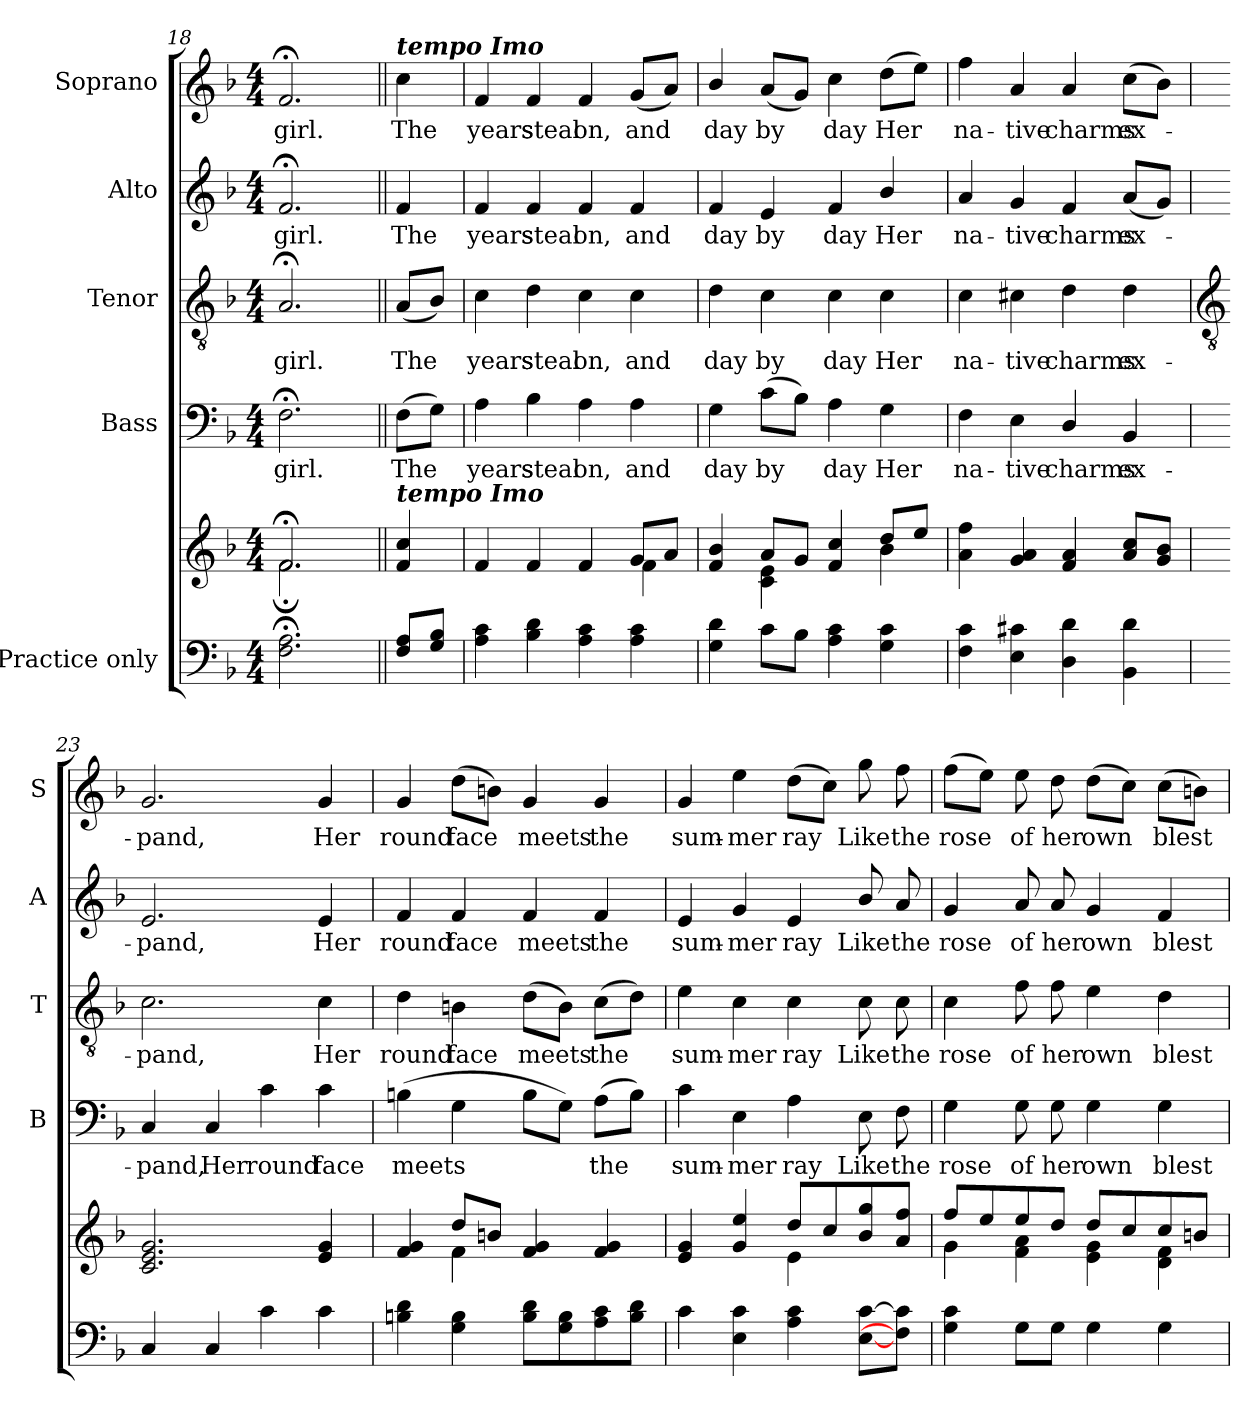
**kern	**kern	**kern	**text	**kern	**text	**kern	**text	**kern	**text
*part5	*part5	*part4	*part4	*part3	*part3	*part2	*part2	*part1	*part1
*staff6	*staff5	*staff4	*staff4	*staff3	*staff3	*staff2	*staff2	*staff1	*staff1
*I"Practice only	*	*I"Bass	*	*I"Tenor	*	*I"Alto	*	*I"Soprano	*
*	*	*I'B	*	*I'T	*	*I'A	*	*I'S	*
*clefF4	*clefG2	*clefF4	*	*clefGv2	*	*clefG2	*	*clefG2	*
*k[b-]	*k[b-]	*k[b-]	*	*k[b-]	*	*k[b-]	*	*k[b-]	*
*F:	*F:	*F:	*	*F:	*	*F:	*	*F:	*
*M4/4	*M4/4	*M4/4	*	*M4/4	*	*M4/4	*	*M4/4	*
=18	=18	=18	=18	=18	=18	=18	=18	=18	=18
*	*^	*	*	*	*	*	*	*	*
!	!	!	!	!LO:LY:b	!	!LO:LY:b	!	!LO:LY:b	!	!LO:LY:b
2.F;< 2.A;<	2.f;</	2.f;<\	2.F;<	girl.	2.A;<	girl.	2.f;<	girl.	2.f;<	girl.
=19||	=19||	=19||	=19||	=19||	=19||	=19||	=19||	=19||	=19||	=19||
!	!	!	!	!	!	!	!	!	!LO:TX:a:Bi:t=tempo Imo	!
!	!LO:TX:a:Bi:t=tempo Imo	!	!	!	!	!	!	!	!	!
!	!	!	!	!LO:LY:b	!	!LO:LY:b	!	!LO:LY:b	!	!LO:LY:b
8F/ 8A/L	4f/ 4cc/	4ryy	(>8FL	The	(<8AL	The	4f	The	4cc	The
8G\ 8B-\J	.	.	8GJ)	.	8B-J)	.	.	.	.	.
=20	=20	=20	=20	=20	=20	=20	=20	=20	=20	=20
!	!	!	!	!LO:LY:b	!	!LO:LY:b	!	!LO:LY:b	!	!LO:LY:b
4A 4c	4f/	2.ryy	4A	years	4c	years	4f	years	4f	years
!	!	!	!	!LO:LY:b	!	!LO:LY:b	!	!LO:LY:b	!	!LO:LY:b
4B- 4d	4f/	.	4B-	steal	4d	steal	4f	steal	4f	steal
!	!	!	!	!LO:LY:b	!	!LO:LY:b	!	!LO:LY:b	!	!LO:LY:b
4A 4c	4f/	.	4A	on,	4c	on,	4f	on,	4f	on,
!	!	!	!	!LO:LY:b	!	!LO:LY:b	!	!LO:LY:b	!	!LO:LY:b
4A 4c	8g/L	4f\	4A	and	4c	and	4f	and	(<8gL	and
.	8a/J	.	.	.	.	.	.	.	8aJ)	.
=21	=21	=21	=21	=21	=21	=21	=21	=21	=21	=21
!	!	!	!	!LO:LY:b	!	!LO:LY:b	!	!LO:LY:b	!	!LO:LY:b
4G 4d	4f/ 4b-/	4ryy	4G	day	4d	day	4f	day	4b-/	day
!	!	!	!	!LO:LY:b	!	!LO:LY:b	!	!LO:LY:b	!	!LO:LY:b
8cL	8a/L	4c\ 4e\	(>8cL	by	4c	by	4e	by	(<8aL	by
8B-J	8g/J	.	8B-J)	.	.	.	.	.	8gJ)	.
!	!	!	!	!LO:LY:b	!	!LO:LY:b	!	!LO:LY:b	!	!LO:LY:b
4A 4c	4f/ 4cc/	4ryy	4A	day	4c	day	4f	day	4cc	day
!	!	!	!	!LO:LY:b	!	!LO:LY:b	!	!LO:LY:b	!	!LO:LY:b
4G 4c	8dd/L	4b-\	4G	Her	4c	Her	4b-/	Her	(>8ddL	Her
.	8ee/J	.	.	.	.	.	.	.	8eeJ)	.
=22	=22	=22	=22	=22	=22	=22	=22	=22	=22	=22
!	!	!	!	!LO:LY:b	!	!LO:LY:b	!	!LO:LY:b	!	!LO:LY:b
4F 4c	4a\ 4ff\	1ryy	4F	na-	4c	na-	4a	na-	4ff	na-
!	!	!	!	!LO:LY:b	!	!LO:LY:b	!	!LO:LY:b	!	!LO:LY:b
4E 4c#X	4g/ 4a/	.	4E	-tive	4c#X	-tive	4g	-tive	4a	-tive
!	!	!	!	!LO:LY:b	!	!LO:LY:b	!	!LO:LY:b	!	!LO:LY:b
4D\ 4d\	4f/ 4a/	.	4D/	charms	4d	charms	4f	charms	4a	charms
!	!	!	!	!LO:LY:b	!	!LO:LY:b	!	!LO:LY:b	!	!LO:LY:b
4BB- 4d	8a/ 8cc/L	.	4BB-	ex-	4d	ex-	(<8aL	ex-	(>8ccL	ex-
.	8g/ 8b-/J	.	.	.	.	.	8gJ)	.	8b-J)	.
!!LO:LB:g=z
=23	=23	=23	=23	=23	=23	=23	=23	=23	=23	=23
*	*	*	*	*	*clefGv2	*	*	*	*	*
!	!	!	!	!LO:LY:b	!	!LO:LY:b	!	!LO:LY:b	!	!LO:LY:b
4C	2.c/ 2.e/ 2.g/	1ryy	4C	-pand,	2.c	-pand,	2.e	pand,	2.g	pand,
!	!	!	!	!LO:LY:b	!	!	!	!	!	!
4C	.	.	4C	Her	.	.	.	.	.	.
!	!	!	!	!LO:LY:b	!	!	!	!	!	!
4c	.	.	4c	round	.	.	.	.	.	.
!	!	!	!	!LO:LY:b	!	!LO:LY:b	!	!LO:LY:b	!	!LO:LY:b
4c	4e/ 4g/	.	4c	face	4c	Her	4e	Her	4g	Her
=24	=24	=24	=24	=24	=24	=24	=24	=24	=24	=24
!	!	!	!	!LO:LY:b	!	!LO:LY:b	!	!LO:LY:b	!	!LO:LY:b
4Bn 4d	4f/ 4g/	4ryy	(>4Bn	meets	4d	round	4f	round	4g	round
!	!	!	!	!	!	!LO:LY:b	!	!LO:LY:b	!	!LO:LY:b
4G 4B	8dd/L	4f\	4G	.	4Bn	face	4f	face	(>8ddL	face
.	8bn/J	.	.	.	.	.	.	.	8bnJ)	.
!	!	!	!	!	!	!LO:LY:b	!	!LO:LY:b	!	!LO:LY:b
8B 8dL	4f/ 4g/	2ryy	8BL	.	(>8dL	meets	4f	meets	4g	meets
8G 8B	.	.	8GJ)	.	8BJ)	.	.	.	.	.
!	!	!	!	!LO:LY:b	!	!LO:LY:b	!	!LO:LY:b	!	!LO:LY:b
8A 8c	4f/ 4g/	.	(>8AL	the	(>8cL	the	4f	the	4g	the
8B 8dJ	.	.	8BJ)	.	8dJ)	.	.	.	.	.
=25	=25	=25	=25	=25	=25	=25	=25	=25	=25	=25
!	!	!	!	!LO:LY:b	!	!LO:LY:b	!	!LO:LY:b	!	!LO:LY:b
4c	4e/ 4g/	2ryy	4c	sum-	4e	sum-	4e	sum-	4g	sum-
!	!	!	!	!LO:LY:b	!	!LO:LY:b	!	!LO:LY:b	!	!LO:LY:b
4E 4c	4g/ 4ee/	.	4E	-mer	4c	-mer	4g	-mer	4ee	-mer
!	!	!	!	!LO:LY:b	!	!LO:LY:b	!	!LO:LY:b	!	!LO:LY:b
4A 4c	8dd/L	4e\	4A	ray	4c	ray	4e	ray	(>8ddL	ray
.	8cc/	.	.	.	.	.	.	.	8ccJ)	.
!	!	!	!	!LO:LY:b	!	!LO:LY:b	!	!LO:LY:b	!	!LO:LY:b
[8E [8cL	8b-/ 8gg/	4ryy	8E	Like	8c	Like	8b-/	Like	8gg	Like
!	!	!	!	!LO:LY:b	!	!LO:LY:b	!	!LO:LY:b	!	!LO:LY:b
8F] 8c]J	8a/ 8ff/J	.	8F	the	8c	the	8a	the	8ff	the
=26	=26	=26	=26	=26	=26	=26	=26	=26	=26	=26
!	!	!	!	!LO:LY:b	!	!LO:LY:b	!	!LO:LY:b	!	!LO:LY:b
4G 4c	8ff/L	4g\	4G	rose	4c	rose	4g	rose	(>8ffL	rose
.	8ee/	.	.	.	.	.	.	.	8eeJ)	.
!	!	!	!	!LO:LY:b	!	!LO:LY:b	!	!LO:LY:b	!	!LO:LY:b
8GL	8ee/	4f\ 4a\	8G	of	8f	of	8a	of	8ee	of
!	!	!	!	!LO:LY:b	!	!LO:LY:b	!	!LO:LY:b	!	!LO:LY:b
8GJ	8dd/J	.	8G	her	8f	her	8a	her	8dd	her
!	!	!	!	!LO:LY:b	!	!LO:LY:b	!	!LO:LY:b	!	!LO:LY:b
4G	8dd/L	4e\ 4g\	4G	own	4e	own	4g	own	(>8ddL	own
.	8cc/	.	.	.	.	.	.	.	8ccJ)	.
!	!	!	!	!LO:LY:b	!	!LO:LY:b	!	!LO:LY:b	!	!LO:LY:b
4G	8cc/	4d\ 4f\	4G	blest	4d	blest	4f	blest	(>8ccL	blest
.	8bn/J	.	.	.	.	.	.	.	8bnJ)	.
*	*v	*v	*	*	*	*	*	*	*	*
=	=	=	=	=	=	=	=	=	=
*-	*-	*-	*-	*-	*-	*-	*-	*-	*-
